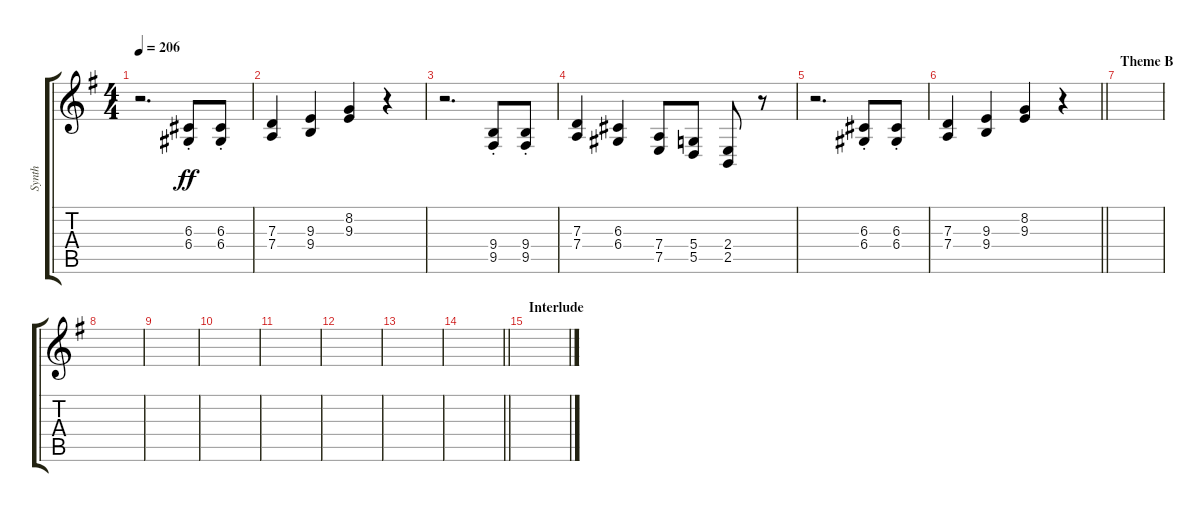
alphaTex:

\track ("Synth" "Synth") {instrument fx1rain}
\staff {score tabs}
\tuning (E4 B3 G3 D3 A2 E2) {hide}
\ts (4 4)
\tempo 206
\clef g2
\ks g
r.2{d dy ff} (6.3{st} 6.4{st}).8 (6.3{st} 6.4{st}).8 |
(7.3 7.4).4 (9.3 9.4).4 (8.2 9.3).4 r.4 |
r.2{d} (9.4{st} 9.5).8 (9.4{st} 9.5).8 |
(7.3 7.4).4 (6.3 6.4).4 (7.4 7.5).8 (5.4 5.5).8 (2.4 2.5).8 r.8 |
r.2{d} (6.3{st} 6.4{st}).8 (6.3{st} 6.4{st}).8 |
\barLineRight lightlight
(7.3 7.4).4 (9.3 9.4).4 (8.2 9.3).4 r.4 |
\section ("" "Theme B")
|
|
|
|
|
|
|
\barLineRight lightlight
|
\section ("" "Interlude")
